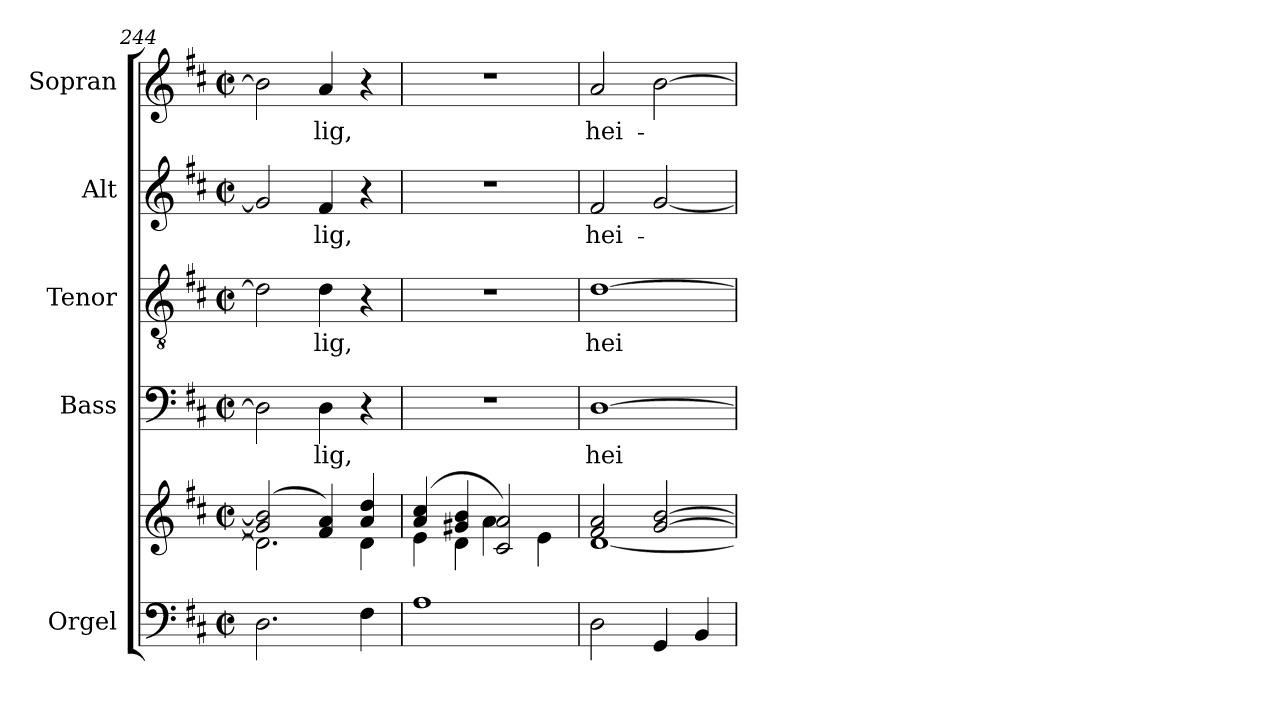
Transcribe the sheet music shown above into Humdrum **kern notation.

**kern	**kern	**kern	**text	**kern	**text	**kern	**text	**kern	**text
*part5	*part5	*part4	*part4	*part3	*part3	*part2	*part2	*part1	*part1
*staff6	*staff5	*staff4	*staff4	*staff3	*staff3	*staff2	*staff2	*staff1	*staff1
*I"Orgel	*	*I"Bass	*	*I"Tenor	*	*I"Alt	*	*I"Sopran	*
*I'Org.	*	*I'B.	*	*I'T.	*	*I'A.	*	*I'S.	*
*clefF4	*clefG2	*clefF4	*	*clefGv2	*	*clefG2	*	*clefG2	*
*k[f#c#]	*k[f#c#]	*k[f#c#]	*	*k[f#c#]	*	*k[f#c#]	*	*k[f#c#]	*
*D:	*D:	*D:	*	*D:	*	*D:	*	*D:	*
*M2/2	*M2/2	*M2/2	*	*M2/2	*	*M2/2	*	*M2/2	*
*met(c|)	*met(c|)	*met(c|)	*	*met(c|)	*	*met(c|)	*	*met(c|)	*
=244	=244	=244	=244	=244	=244	=244	=244	=244	=244
*	*^	*	*	*	*	*	*	*	*
2.D\	(<2g/] 2b/]	2.d\]	2D\]	.	2d\]	.	2g/]	.	2b\]	.
.	4f#/ 4a/)	.	4D\	-lig,	4d\	-lig,	4f#/	-lig,	4a/	-lig,
4F#\	4a/ 4dd/	4d\	4r	.	4r	.	4r	.	4r	.
=245	=245	=245	=245	=245	=245	=245	=245	=245	=245	=245
1A	(4a/ 4cc#/	4e\	1r	.	1r	.	1r	.	1r	.
.	4g#X/ 4b/	4d\	.	.	.	.	.	.	.	.
.	2c#/ 2a/)	4a\	.	.	.	.	.	.	.	.
.	.	4e\	.	.	.	.	.	.	.	.
=246	=246	=246	=246	=246	=246	=246	=246	=246	=246	=246
2D\	2f#/ 2a/	[<1d	[1D	hei-	[1d	hei-	2f#/	hei-	2a/	hei-
4GG/	[>2g/ [>2b/	.	.	.	.	.	[2g/	.	[2b\	.
4BB/	.	.	.	.	.	.	.	.	.	.
*	*v	*v	*	*	*	*	*	*	*	*
=	=	=	=	=	=	=	=	=	=
*-	*-	*-	*-	*-	*-	*-	*-	*-	*-
